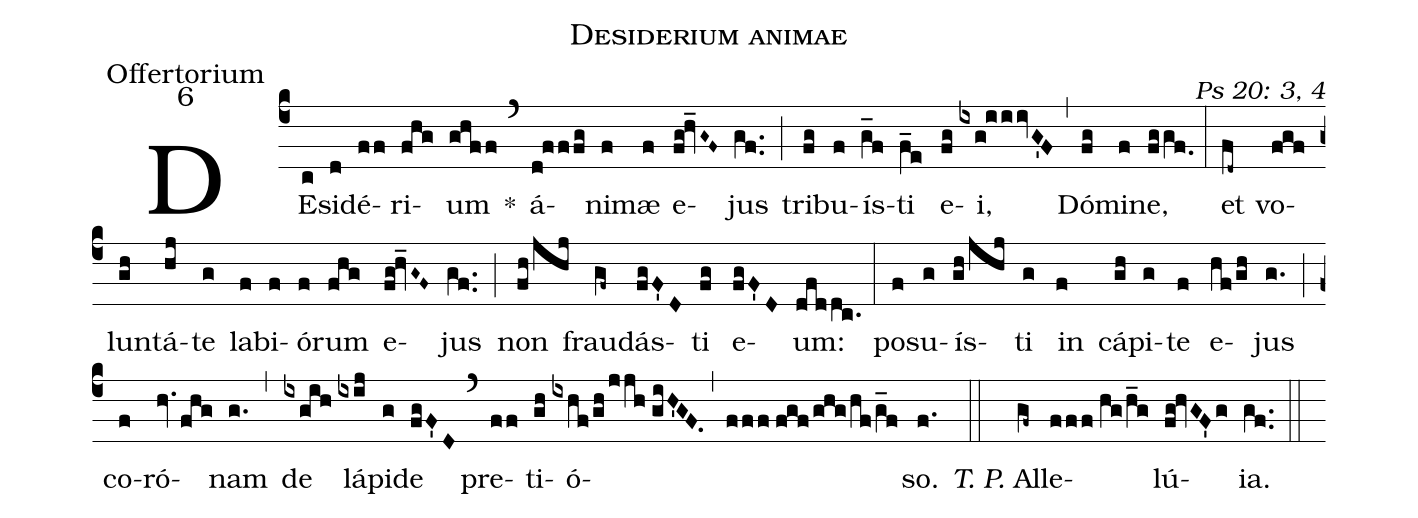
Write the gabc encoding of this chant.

name: Desiderium animae;
office-part: Offertorium;
mode: 6;
commentary: Ps 20: 3, 4;
%%
(c4) DE(c)si(d)dé(ff)ri(fhg)um(ghff) *(`) á(d!fffg)ni(f)mæ(f) e(fg!hv_G~F~)jus(gf..) (;) tri(fg)bu(f)ís(g_f)ti(f_e) e(fg)i,(ixg!iiivG'F) (,) Dó(fg)mi(f)ne,(fggf.0) (:)
et(fd~) vo(fgf)lun(gh)tá(hj)te(g) la(f)bi(f)ó(f)rum(fhg) e(fg!hv_G~F~)jus(gf..) (;) non(fh/jhj) frau(gf~)dás(fgF'D)ti(fg) e(fgF'D)um:(dfddc.) (:)
po(f)su(g)ís(gh/jhj)ti(g) in(f) cá(gh)pi(g)te(f) e(hf/gh)jus(g.) (;) co(f)ró(hv.fhg)nam(g.) (,) de(ixgih) lá(ixij)pi(g)de(fgF'D) (`) pre(ff)ti(gh)ó(ixhf/!gh/!jjh//!giH'GF.)(,)(fff//fgf/ghg/hf/g_f)so.(f.) (::)
<i>T. P.</i> Al(gf~)le(fff//hg/h_g)lú(fg!hvGF'g)ia.(gf..) (::)
